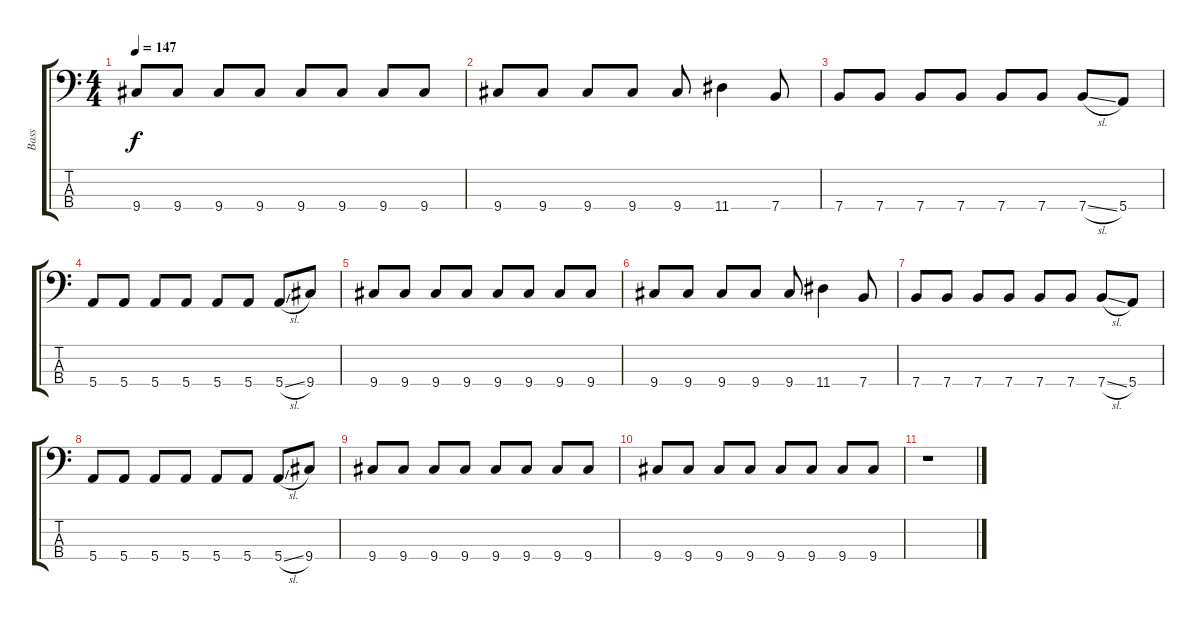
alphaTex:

\track ("Bass" "Bass") {instrument electricbassfinger}
\staff {score tabs}
\tuning (G2 D2 A1 E1) {hide}
\ts (4 4)
\tempo 147
\clef f4
\ks c
9.4.8{dy f} 9.4.8 9.4.8 9.4.8 9.4.8 9.4.8 9.4.8 9.4.8 |
9.4.8 9.4.8 9.4.8 9.4.8 9.4.8 11.4.4 7.4.8 |
7.4.8 7.4.8 7.4.8 7.4.8 7.4.8 7.4.8 7.4{sl}.8 5.4.8 |
5.4.8 5.4.8 5.4.8 5.4.8 5.4.8 5.4.8 5.4{sl}.8 9.4.8 |
9.4.8 9.4.8 9.4.8 9.4.8 9.4.8 9.4.8 9.4.8 9.4.8 |
9.4.8 9.4.8 9.4.8 9.4.8 9.4.8 11.4.4 7.4.8 |
7.4.8 7.4.8 7.4.8 7.4.8 7.4.8 7.4.8 7.4{sl}.8 5.4.8 |
5.4.8 5.4.8 5.4.8 5.4.8 5.4.8 5.4.8 5.4{sl}.8 9.4.8 |
9.4.8 9.4.8 9.4.8 9.4.8 9.4.8 9.4.8 9.4.8 9.4.8 |
9.4.8 9.4.8 9.4.8 9.4.8 9.4.8 9.4.8 9.4.8 9.4.8 |
r.1
